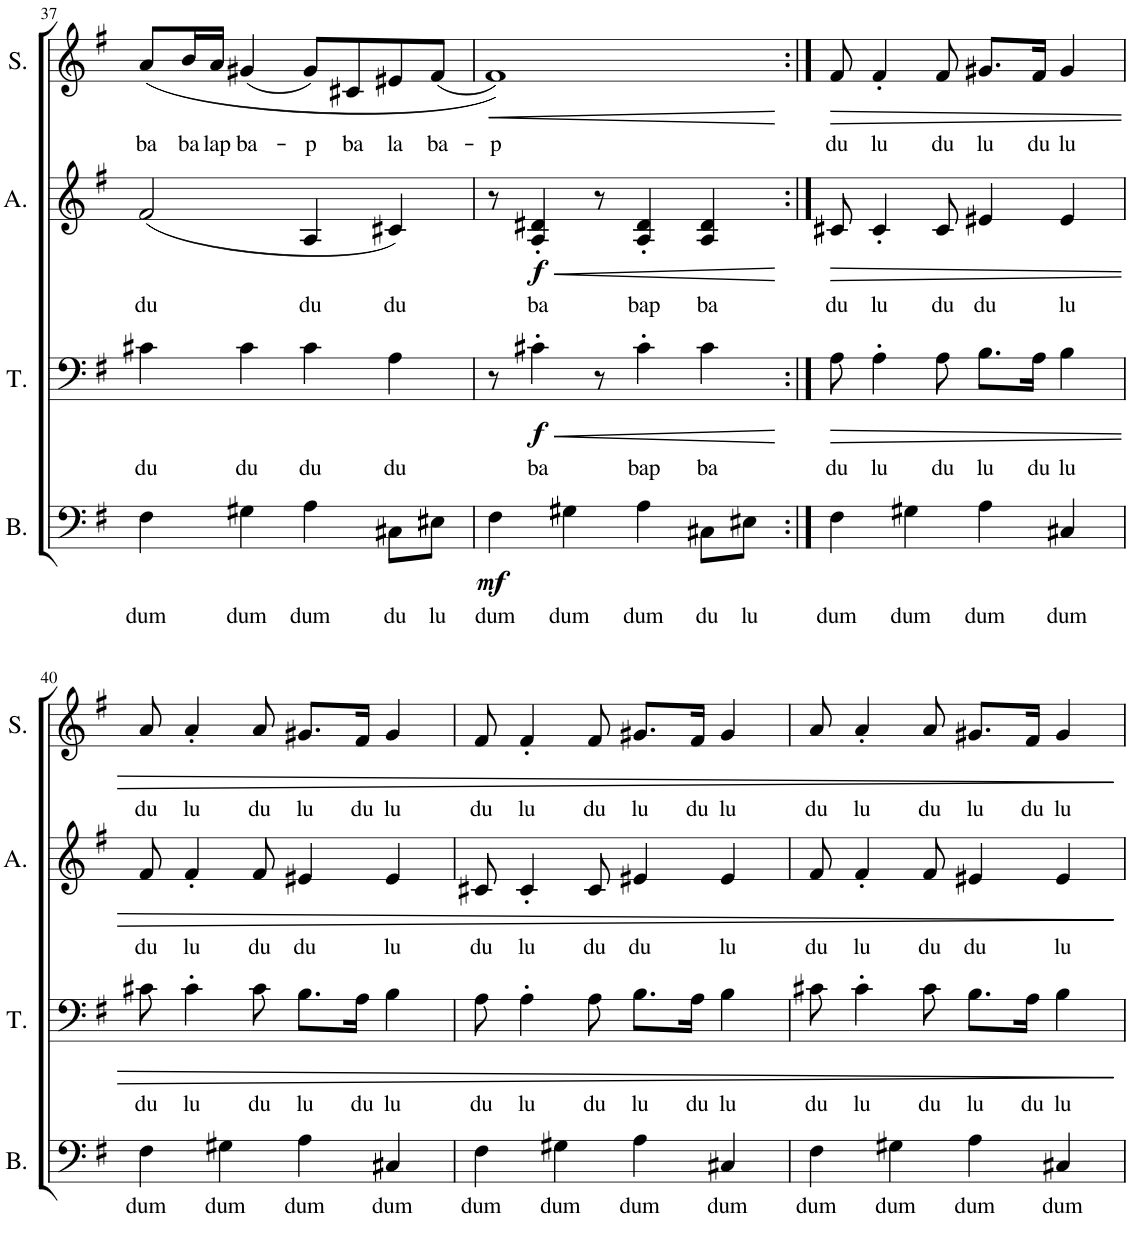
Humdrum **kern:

**kern	**text	**dynam	**kern	**text	**dynam	**kern	**text	**dynam	**kern	**text	**dynam
*part4	*part4	*part4	*part3	*part3	*part3	*part2	*part2	*part2	*part1	*part1	*part1
*staff4	*staff4	*staff4	*staff3	*staff3	*staff3	*staff2	*staff2	*staff2	*staff1	*staff1	*staff1
*I"Bass	*	*	*I"Tenor	*	*	*I"Alto	*	*	*I"Soprano	*	*
*I'B.	*	*	*I'T.	*	*	*I'A.	*	*	*I'S.	*	*
!!LO:PB:g=z
*clefF4	*	*	*clefF4	*	*	*clefG2	*	*	*clefG2	*	*
*k[f#]	*	*	*k[f#]	*	*	*k[f#]	*	*	*k[f#]	*	*
*M4/4	*	*	*M4/4	*	*	*M4/4	*	*	*M4/4	*	*
=37	=37	=37	=37	=37	=37	=37	=37	=37	=37	=37	=37
!	!LO:LY:b	!	!	!LO:LY:b	!	!	!LO:LY:b	!	!	!LO:LY:b	!
4F#\	dum	.	4c#X\	du	.	(2f#/	du	.	(8a/L	ba	.
!	!	!	!	!	!	!	!	!	!	!LO:LY:b	!
.	.	.	.	.	.	.	.	.	16b/L	ba	.
!	!	!	!	!	!	!	!	!	!	!LO:LY:b	!
.	.	.	.	.	.	.	.	.	16a/JJ	lap	.
!	!LO:LY:b	!	!	!LO:LY:b	!	!	!	!	!	!LO:LY:b	!
4G#X\	dum	.	4c#\	du	.	.	.	.	(4g#X/	ba-	.
!	!LO:LY:b	!	!	!LO:LY:b	!	!	!LO:LY:b	!	!	!LO:LY:b	!
4A\	dum	.	4c#\	du	.	4A/	du	.	8g#/L)	-p	.
!	!	!	!	!	!	!	!	!	!	!LO:LY:b	!
.	.	.	.	.	.	.	.	.	8c#X/	ba	.
!	!LO:LY:b	!	!	!LO:LY:b	!	!	!LO:LY:b	!	!	!LO:LY:b	!
8C#X\L	du	.	4A\	du	.	4c#X/)	du	.	8e#X/	la	.
!	!LO:LY:b	!	!	!	!	!	!	!	!	!LO:LY:b	!
8E#X\J	lu	.	.	.	.	.	.	.	(8f#/J	ba-	.
=38	=38	=38	=38	=38	=38	=38	=38	=38	=38	=38	=38
!	!LO:LY:b	!LO:DY:b	!	!	!	!	!	!	!	!LO:LY:b	!LO:HP:b
4F#\	dum	mf	8r	.	.	8r	.	.	1f#))	-p	<
!	!	!	!	!LO:LY:b	!LO:HP:b	!	!LO:LY:b	!LO:HP:b	!	!	!
!	!	!	!	!	!LO:DY:n=1:b	!	!	!LO:DY:n=1:b	!	!	!
.	.	.	4c#X'\	ba	< f	4A/' 4d#X/'	ba	< f	.	.	.
!	!LO:LY:b	!	!	!	!	!	!	!	!	!	!
4G#X\	dum	.	.	.	.	.	.	.	.	.	.
.	.	.	8r	.	.	8r	.	.	.	.	.
!	!LO:LY:b	!	!	!LO:LY:b	!	!	!LO:LY:b	!	!	!	!
4A\	dum	.	4c#'\	bap	.	4A/' 4d#/'	bap	.	.	.	.
!	!LO:LY:b	!	!	!LO:LY:b	!	!	!LO:LY:b	!	!	!	!
8C#X\L	du	.	4c#\	ba	.	4A/ 4d#/	ba	.	.	.	.
!	!LO:LY:b	!	!	!	!	!	!	!	!	!	!
8E#X\J	lu	.	.	.	.	.	.	.	.	.	.
.	.	.	.	.	[	.	.	[	.	.	[
=39:|!	=39:|!	=39:|!	=39:|!	=39:|!	=39:|!	=39:|!	=39:|!	=39:|!	=39:|!	=39:|!	=39:|!
!	!LO:LY:b	!	!	!LO:LY:b	!LO:HP:b	!	!LO:LY:b	!LO:HP:b	!	!LO:LY:b	!LO:HP:b
4F#\	dum	.	8A\	du	>	8c#X/	du	>	8f#/	du	>
!	!	!	!	!LO:LY:b	!	!	!LO:LY:b	!	!	!LO:LY:b	!
.	.	.	4A'\	lu	.	4c#'/	lu	.	4f#'/	lu	.
!	!LO:LY:b	!	!	!	!	!	!	!	!	!	!
4G#X\	dum	.	.	.	.	.	.	.	.	.	.
!	!	!	!	!LO:LY:b	!	!	!LO:LY:b	!	!	!LO:LY:b	!
.	.	.	8A\	du	.	8c#/	du	.	8f#/	du	.
!	!LO:LY:b	!	!	!LO:LY:b	!	!	!LO:LY:b	!	!	!LO:LY:b	!
4A\	dum	.	8.B\L	lu	.	4e#X/	du	.	8.g#X/L	lu	.
!	!	!	!	!LO:LY:b	!	!	!	!	!	!LO:LY:b	!
.	.	.	16A\Jk	du	.	.	.	.	16f#/Jk	du	.
!	!LO:LY:b	!	!	!LO:LY:b	!	!	!LO:LY:b	!	!	!LO:LY:b	!
4C#X/	dum	.	4B\	lu	.	4e#/	lu	.	4g#/	lu	.
!!LO:LB:g=z
=40	=40	=40	=40	=40	=40	=40	=40	=40	=40	=40	=40
!	!LO:LY:b	!	!	!LO:LY:b	!	!	!LO:LY:b	!	!	!LO:LY:b	!
4F#\	dum	.	8c#X\	du	.	8f#/	du	.	8a/	du	.
!	!	!	!	!LO:LY:b	!	!	!LO:LY:b	!	!	!LO:LY:b	!
.	.	.	4c#'\	lu	.	4f#'/	lu	.	4a'/	lu	.
!	!LO:LY:b	!	!	!	!	!	!	!	!	!	!
4G#X\	dum	.	.	.	.	.	.	.	.	.	.
!	!	!	!	!LO:LY:b	!	!	!LO:LY:b	!	!	!LO:LY:b	!
.	.	.	8c#\	du	.	8f#/	du	.	8a/	du	.
!	!LO:LY:b	!	!	!LO:LY:b	!	!	!LO:LY:b	!	!	!LO:LY:b	!
4A\	dum	.	8.B\L	lu	.	4e#X/	du	.	8.g#X/L	lu	.
!	!	!	!	!LO:LY:b	!	!	!	!	!	!LO:LY:b	!
.	.	.	16A\Jk	du	.	.	.	.	16f#/Jk	du	.
!	!LO:LY:b	!	!	!LO:LY:b	!	!	!LO:LY:b	!	!	!LO:LY:b	!
4C#X/	dum	.	4B\	lu	.	4e#/	lu	.	4g#/	lu	.
=41	=41	=41	=41	=41	=41	=41	=41	=41	=41	=41	=41
!	!LO:LY:b	!	!	!LO:LY:b	!	!	!LO:LY:b	!	!	!LO:LY:b	!
4F#\	dum	.	8A\	du	.	8c#X/	du	.	8f#/	du	.
!	!	!	!	!LO:LY:b	!	!	!LO:LY:b	!	!	!LO:LY:b	!
.	.	.	4A'\	lu	.	4c#'/	lu	.	4f#'/	lu	.
!	!LO:LY:b	!	!	!	!	!	!	!	!	!	!
4G#X\	dum	.	.	.	.	.	.	.	.	.	.
!	!	!	!	!LO:LY:b	!	!	!LO:LY:b	!	!	!LO:LY:b	!
.	.	.	8A\	du	.	8c#/	du	.	8f#/	du	.
!	!LO:LY:b	!	!	!LO:LY:b	!	!	!LO:LY:b	!	!	!LO:LY:b	!
4A\	dum	.	8.B\L	lu	.	4e#X/	du	.	8.g#X/L	lu	.
!	!	!	!	!LO:LY:b	!	!	!	!	!	!LO:LY:b	!
.	.	.	16A\Jk	du	.	.	.	.	16f#/Jk	du	.
!	!LO:LY:b	!	!	!LO:LY:b	!	!	!LO:LY:b	!	!	!LO:LY:b	!
4C#X/	dum	.	4B\	lu	.	4e#/	lu	.	4g#/	lu	.
=42	=42	=42	=42	=42	=42	=42	=42	=42	=42	=42	=42
!	!LO:LY:b	!	!	!LO:LY:b	!	!	!LO:LY:b	!	!	!LO:LY:b	!
4F#\	dum	.	8c#X\	du	.	8f#/	du	.	8a/	du	.
!	!	!	!	!LO:LY:b	!	!	!LO:LY:b	!	!	!LO:LY:b	!
.	.	.	4c#'\	lu	.	4f#'/	lu	.	4a'/	lu	.
!	!LO:LY:b	!	!	!	!	!	!	!	!	!	!
4G#X\	dum	.	.	.	.	.	.	.	.	.	.
!	!	!	!	!LO:LY:b	!	!	!LO:LY:b	!	!	!LO:LY:b	!
.	.	.	8c#\	du	.	8f#/	du	.	8a/	du	.
!	!LO:LY:b	!	!	!LO:LY:b	!	!	!LO:LY:b	!	!	!LO:LY:b	!
4A\	dum	.	8.B\L	lu	.	4e#X/	du	.	8.g#X/L	lu	.
!	!	!	!	!LO:LY:b	!	!	!	!	!	!LO:LY:b	!
.	.	.	16A\Jk	du	.	.	.	.	16f#/Jk	du	.
!	!LO:LY:b	!	!	!LO:LY:b	!	!	!LO:LY:b	!	!	!LO:LY:b	!
4C#X/	dum	.	4B\	lu	.	4e#/	lu	.	4g#/	lu	.
.	.	.	.	.	]	.	.	]	.	.	]
=	=	=	=	=	=	=	=	=	=	=	=
*-	*-	*-	*-	*-	*-	*-	*-	*-	*-	*-	*-
